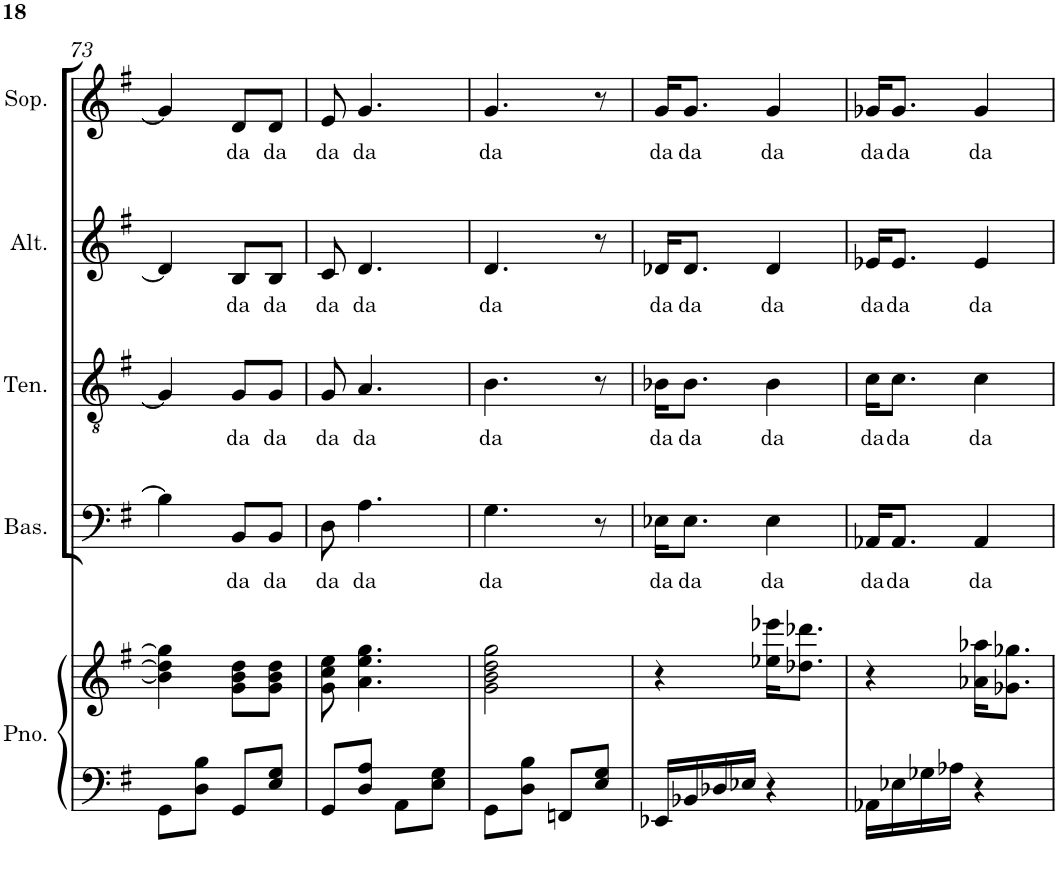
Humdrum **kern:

**kern	**kern	**kern	**text	**kern	**text	**kern	**text	**kern	**text
*part5	*part5	*part4	*part4	*part3	*part3	*part2	*part2	*part1	*part1
*staff6	*staff5	*staff4	*staff4	*staff3	*staff3	*staff2	*staff2	*staff1	*staff1
*I"Piano	*	*I"Bass	*	*I"Tenor	*	*I"Alto	*	*I"Soprano	*
*I'Pno.	*	*I'Bas.	*	*I'Ten.	*	*I'Alt.	*	*I'Sop.	*
!!LO:PB:g=z
*clefF4	*clefG2	*clefF4	*	*clefGv2	*	*clefG2	*	*clefG2	*
*k[f#]	*k[f#]	*k[f#]	*	*k[f#]	*	*k[f#]	*	*k[f#]	*
*G:	*G:	*G:	*	*G:	*	*G:	*	*G:	*
*M2/4	*M2/4	*M2/4	*	*M2/4	*	*M2/4	*	*M2/4	*
=73	=73	=73	=73	=73	=73	=73	=73	=73	=73
8GG\L	4b\] 4dd\] 4gg\]	4B\]	.	4G/]	.	4d/]	.	4g/]	.
8D\ 8B\J	.	.	.	.	.	.	.	.	.
!	!	!	!LO:LY:b	!	!LO:LY:b	!	!LO:LY:b	!	!LO:LY:b
8GG/L	8g\ 8b\ 8dd\L	8BB/L	da	8G/L	da	8B/L	da	8d/L	da
!	!	!	!LO:LY:b	!	!LO:LY:b	!	!LO:LY:b	!	!LO:LY:b
8E/ 8G/J	8g\ 8b\ 8dd\J	8BB/J	da	8G/J	da	8B/J	da	8d/J	da
=74	=74	=74	=74	=74	=74	=74	=74	=74	=74
!	!	!	!LO:LY:b	!	!LO:LY:b	!	!LO:LY:b	!	!LO:LY:b
8GG/L	8g\ 8cc\ 8ee\	8D\	da	8G/	da	8c/	da	8e/	da
!	!	!	!LO:LY:b	!	!LO:LY:b	!	!LO:LY:b	!	!LO:LY:b
8D/ 8A/J	4.a\ 4.ee\ 4.gg\	4.A\	da	4.A/	da	4.d/	da	4.g/	da
8AA\L	.	.	.	.	.	.	.	.	.
8E\ 8G\J	.	.	.	.	.	.	.	.	.
=75	=75	=75	=75	=75	=75	=75	=75	=75	=75
!	!	!	!LO:LY:b	!	!LO:LY:b	!	!LO:LY:b	!	!LO:LY:b
8GG\L	2g\ 2b\ 2dd\ 2gg\	4.G\	da	4.B\	da	4.d/	da	4.g/	da
8D\ 8B\J	.	.	.	.	.	.	.	.	.
8FFn/L	.	.	.	.	.	.	.	.	.
8E/ 8G/J	.	8r	.	8r	.	8r	.	8r	.
=76	=76	=76	=76	=76	=76	=76	=76	=76	=76
!	!	!	!LO:LY:b	!	!LO:LY:b	!	!LO:LY:b	!	!LO:LY:b
16EE-X/LL	4r	16E-X\KL	da	16B-X\KL	da	16d-X/KL	da	16g/KL	da
!	!	!	!LO:LY:b	!	!LO:LY:b	!	!LO:LY:b	!	!LO:LY:b
16BB-X/	.	8.E-\J	da	8.B-\J	da	8.d-/J	da	8.g/J	da
16D-X/	.	.	.	.	.	.	.	.	.
16E-X/JJ	.	.	.	.	.	.	.	.	.
!	!	!	!LO:LY:b	!	!LO:LY:b	!	!LO:LY:b	!	!LO:LY:b
4r	16ee-X\ 16eee-X\KL	4E-\	da	4B-\	da	4d-/	da	4g/	da
.	8.dd-X\ 8.ddd-X\J	.	.	.	.	.	.	.	.
=77	=77	=77	=77	=77	=77	=77	=77	=77	=77
!	!	!	!LO:LY:b	!	!LO:LY:b	!	!LO:LY:b	!	!LO:LY:b
16AA-X\LL	4r	16AA-X/KL	da	16c\KL	da	16e-X/KL	da	16g-X/KL	da
!	!	!	!LO:LY:b	!	!LO:LY:b	!	!LO:LY:b	!	!LO:LY:b
16E-X\	.	8.AA-/J	da	8.c\J	da	8.e-/J	da	8.g-/J	da
16G-X\	.	.	.	.	.	.	.	.	.
16A-X\JJ	.	.	.	.	.	.	.	.	.
!	!	!	!LO:LY:b	!	!LO:LY:b	!	!LO:LY:b	!	!LO:LY:b
4r	16a-X\ 16aa-X\KL	4AA-/	da	4c\	da	4e-/	da	4g-/	da
.	8.g-X\ 8.gg-X\J	.	.	.	.	.	.	.	.
=	=	=	=	=	=	=	=	=	=
*-	*-	*-	*-	*-	*-	*-	*-	*-	*-
